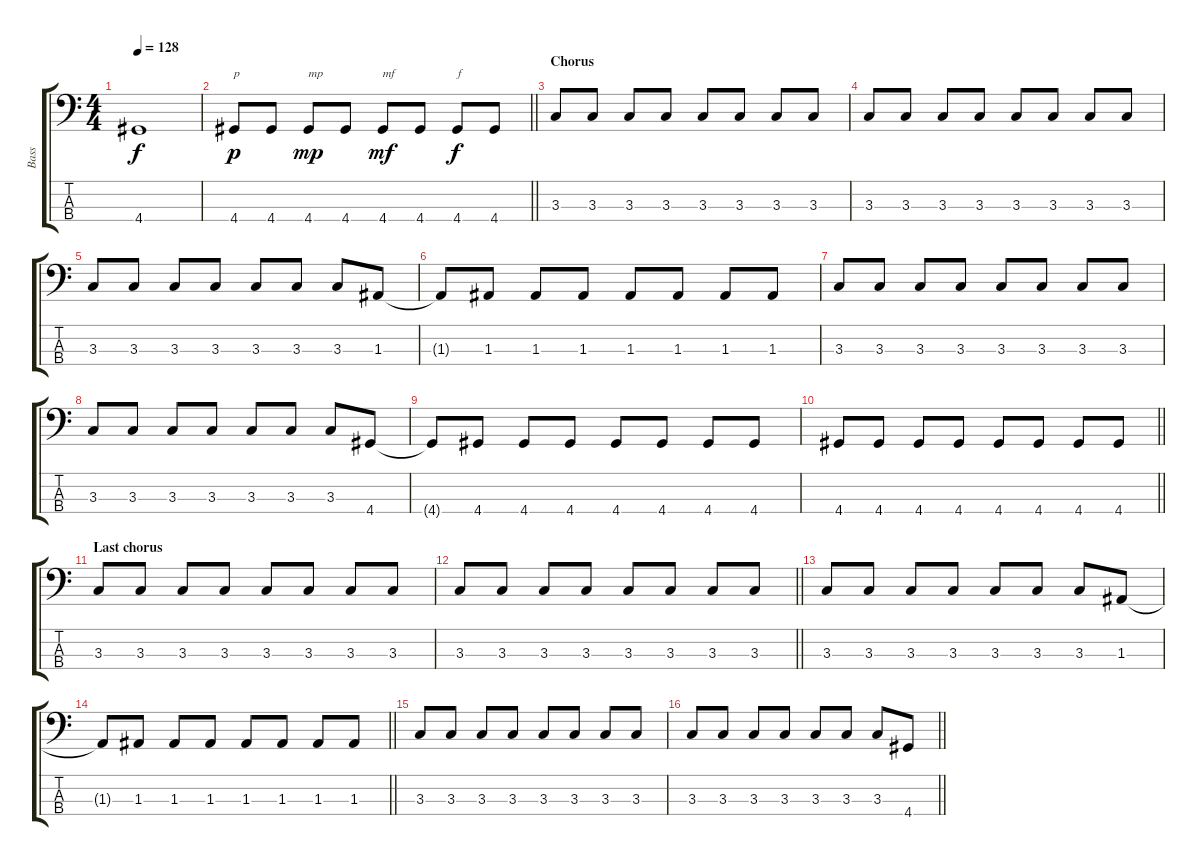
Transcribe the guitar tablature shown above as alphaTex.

\track ("Bass" "Bass") {instrument electricbassfinger}
\staff {score tabs}
\tuning (G2 D2 A1 E1) {hide}
\ts (4 4)
\tempo 128
\clef f4
\ks c
4.4.1{dy f} |
\barLineRight lightlight
4.4.8{txt "p" dy p} 4.4.8 4.4.8{txt "mp" dy mp} 4.4.8 4.4.8{txt "mf" dy mf} 4.4.8 4.4.8{txt "f" dy f} 4.4.8 |
\section ("" "Chorus")
3.3.8 3.3.8 3.3.8 3.3.8 3.3.8 3.3.8 3.3.8 3.3.8 |
3.3.8 3.3.8 3.3.8 3.3.8 3.3.8 3.3.8 3.3.8 3.3.8 |
3.3.8 3.3.8 3.3.8 3.3.8 3.3.8 3.3.8 3.3.8 1.3.8 |
1.3{t}.8 1.3.8 1.3.8 1.3.8 1.3.8 1.3.8 1.3.8 1.3.8 |
3.3.8 3.3.8 3.3.8 3.3.8 3.3.8 3.3.8 3.3.8 3.3.8 |
3.3.8 3.3.8 3.3.8 3.3.8 3.3.8 3.3.8 3.3.8 4.4.8 |
4.4{t}.8 4.4.8 4.4.8 4.4.8 4.4.8 4.4.8 4.4.8 4.4.8 |
\barLineRight lightlight
4.4.8 4.4.8 4.4.8 4.4.8 4.4.8 4.4.8 4.4.8 4.4.8 |
\section ("" "Last chorus")
3.3.8 3.3.8 3.3.8 3.3.8 3.3.8 3.3.8 3.3.8 3.3.8 |
\barLineRight lightlight
3.3.8 3.3.8 3.3.8 3.3.8 3.3.8 3.3.8 3.3.8 3.3.8 |
3.3.8 3.3.8 3.3.8 3.3.8 3.3.8 3.3.8 3.3.8 1.3.8 |
\barLineRight lightlight
1.3{t}.8 1.3.8 1.3.8 1.3.8 1.3.8 1.3.8 1.3.8 1.3.8 |
3.3.8 3.3.8 3.3.8 3.3.8 3.3.8 3.3.8 3.3.8 3.3.8 |
\barLineRight lightlight
3.3.8 3.3.8 3.3.8 3.3.8 3.3.8 3.3.8 3.3.8 4.4.8
